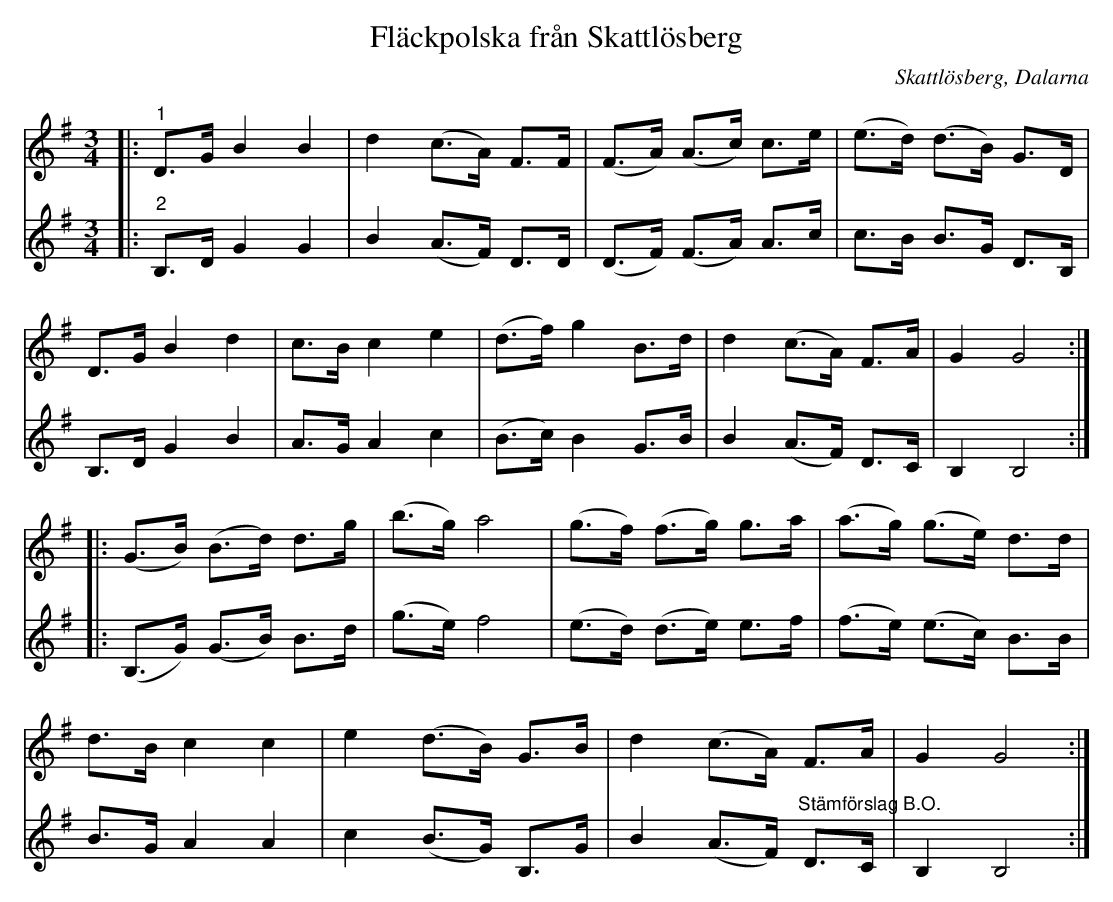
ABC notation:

X:1
T:Fläckpolska från Skattlösberg
O:Skattlösberg, Dalarna
L:1/8
M:3/4
K:G
V:1
|:"^1" D>G B2 B2 | d2 (c>A) F>F | (F>A) (A>c) c>e | (e>d) (d>B) G>D |
D>G B2 d2 | c>B c2 e2 | (d>f) g2 B>d | d2 (c>A) F>A | G2 G4 ::
(G>B) (B>d) d>g | (b>g) a4 | (g>f) (f>g) g>a | (a>g) (g>e) d>d |
d>B c2 c2 | e2 (d>B) G>B | d2 (c>A) F>A | G2 G4 :|
V:2
|:"^2" B,>D G2 G2 | B2 (A>F) D>D | (D>F) (F>A) A>c | c>B B>G D>B, |
B,>D G2 B2 | A>G A2 c2 | (B>c) B2 G>B | B2 (A>F) D>C | B,2 B,4 ::
(B,>G) (G>B) B>d | (g>e) f4 | (e>d) (d>e) e>f | (f>e) (e>c) B>B |
B>G A2 A2 | c2 (B>G) B,>G | B2 (A>F)"^Stämförslag B.O." D>C | B,2 B,4 :|
